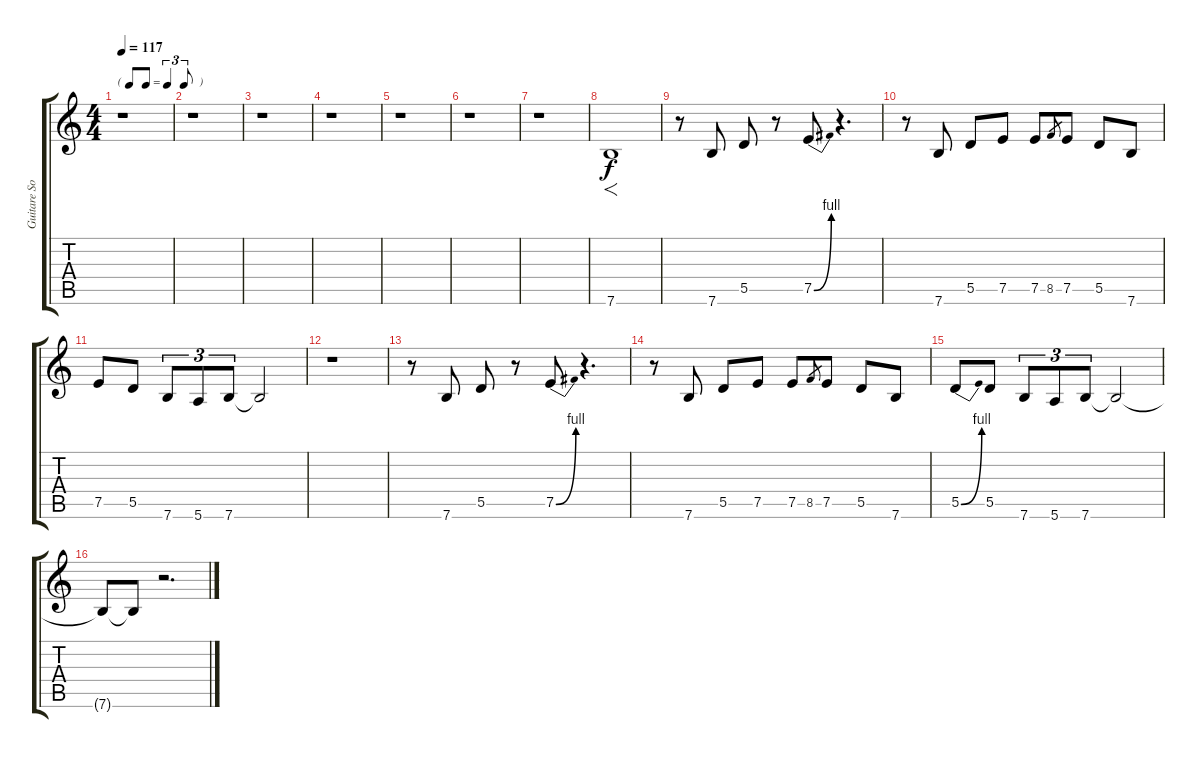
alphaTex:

\track ("Guitare Solo" "Guitare So") {instrument distortionguitar}
\staff {score tabs}
\tuning (E4 B3 G3 D3 A2 E2) {hide}
\ts (4 4)
\tf triplet8th
\tempo 117
\clef g2
\ks c
r.1{dy f instrument distortionguitar} |
r.1 |
r.1 |
r.1 |
r.1 |
r.1 |
r.1 |
7.6.1{f} |
r.8 7.6.8 5.5.8 r.8 7.5{be (bend 0 0 60 4)}.8 r.4{d} |
r.8 7.6.8 5.5.8 7.5.8 7.5.8 8.5.8{gr} 7.5.8 5.5.8 7.6.8 |
7.5.8 5.5.8 7.6.8{tu (3 2)} 5.6.8{tu (3 2)} 7.6.8{tu (3 2)} 7.6{t}.2 |
r.1 |
r.8 7.6.8 5.5.8 r.8 7.5{be (bend 0 0 60 4)}.8 r.4{d} |
r.8 7.6.8 5.5.8 7.5.8 7.5.8 8.5.8{gr} 7.5.8 5.5.8 7.6.8 |
5.5{be (bend 0 0 60 4)}.8 5.5.8 7.6.8{tu (3 2)} 5.6.8{tu (3 2)} 7.6.8{tu (3 2)} 7.6{t}.2 |
7.6{t}.8 7.6{t}.8 r.2{d}
